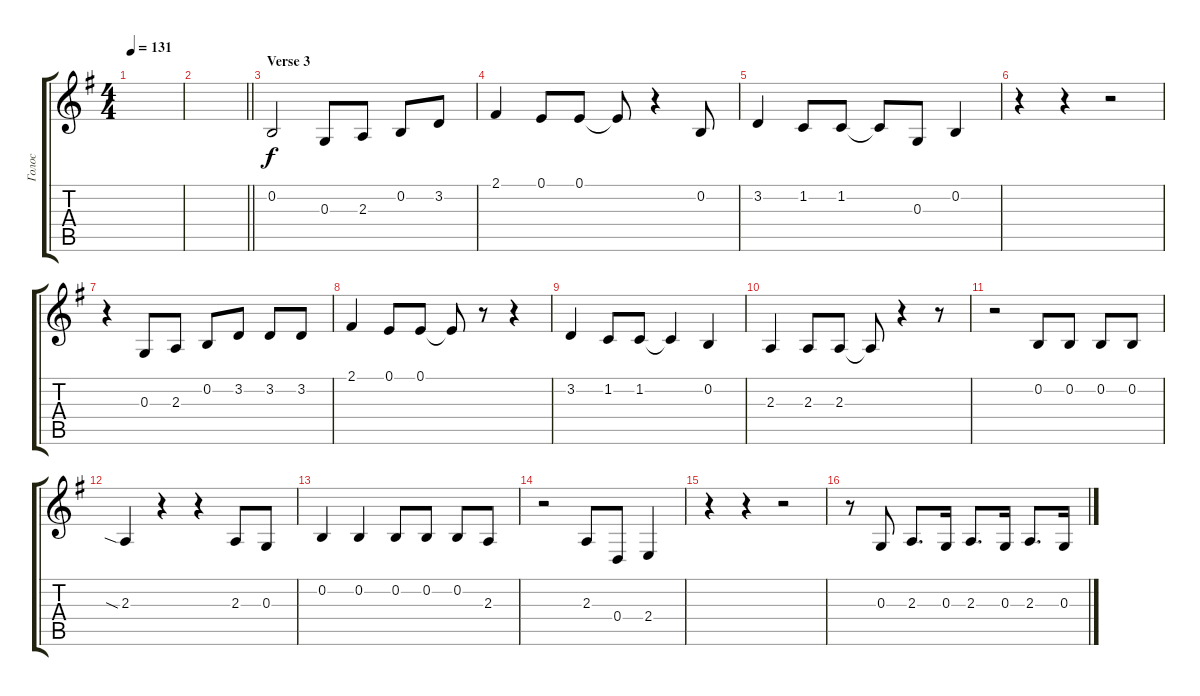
\track ("Голос" "Голос") {instrument fx5brightness}
\staff {score tabs}
\tuning (E4 B3 G3 D3 A2 E2) {hide}
\ts (4 4)
\tempo 131
\clef g2
\ks eminor
|
\barLineRight lightlight
|
\section ("" "Verse 3")
0.2.2 0.3.8 2.3.8 0.2.8 3.2.8 |
2.1.4 0.1.8 0.1.8 0.1{t}.8 r.4 0.2.8 |
3.2.4 1.2.8 1.2.8 1.2{t}.8 0.3.8 0.2.4 |
r.4 r.4 r.2 |
r.4 0.3.8 2.3.8 0.2.8 3.2.8 3.2.8 3.2.8 |
2.1.4 0.1.8 0.1.8 0.1{t}.8 r.8 r.4 |
3.2.4 1.2.8 1.2.8 1.2{t}.4 0.2.4 |
2.3.4 2.3.8 2.3.8 2.3{t}.8 r.4 r.8 |
r.2 0.2.8 0.2.8 0.2.8 0.2.8 |
2.3{sia}.4 r.4 r.4 2.3.8 0.3.8 |
0.2.4 0.2.4 0.2.8 0.2.8 0.2.8 2.3.8 |
r.2 2.3.8 0.4.8 2.4.4 |
r.4 r.4 r.2 |
r.8 0.3.8 2.3.8{d} 0.3.16 2.3.8{d} 0.3.16 2.3.8{d} 0.3.16
